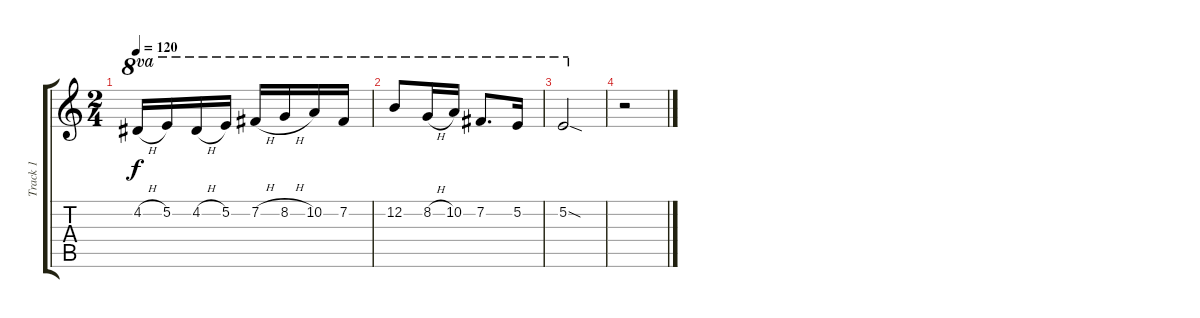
\track ("Track 1" "Track 1") {instrument electricguitarjazz}
\staff {score tabs}
\tuning (E4 B3 G3 D3 A2 E2) {hide}
\ts (2 4)
\tempo 120
\clef g2
\ks c
4.2{h}.16{ot 8va dy f} 5.2.16{ot 8va} 4.2{h}.16{ot 8va} 5.2.16{ot 8va} 7.2{h}.16{ot 8va} 8.2{h}.16{ot 8va} 10.2.16{ot 8va} 7.2.16{ot 8va} |
12.2.8{ot 8va} 8.2{h}.16{ot 8va} 10.2.16{ot 8va} 7.2.8{d ot 8va} 5.2.16{ot 8va} |
5.2{sod}.2{ot 8va} |
r.2
